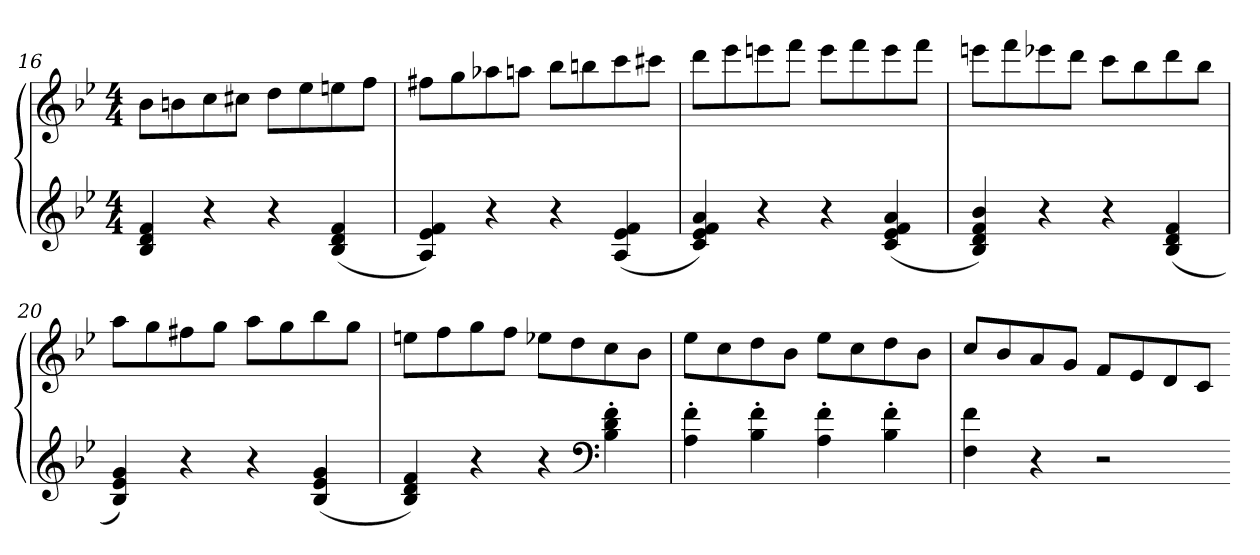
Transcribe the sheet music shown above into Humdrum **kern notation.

**kern	**kern
*part1	*part1
*staff2	*staff1
*clefG2	*clefG2
*k[b-e-]	*k[b-e-]
*B-:	*B-:
*M4/4	*M4/4
=16	=16
4B- 4d 4f	8b-L
.	8bn
4r	8cc
.	8cc#XJ
4r	8ddL
.	8ee-
(4B- 4d 4f	8een
.	8ffJ
=17	=17
4A 4e- 4f)	8ff#XL
.	8gg
4r	8aa-X
.	8aanJ
4r	8bb-L
.	8bbn
(4A 4e- 4f	8ccc
.	8ccc#XJ
=18	=18
4c 4e- 4f 4a)	8dddL
.	8eee-
4r	8eeen
.	8fffJ
4r	8eeeL
.	8fff
(4c 4e- 4f 4a	8eee
.	8fffJ
=19	=19
4B- 4d 4f 4b-)	8eeenL
.	8fff
4r	8eee-X
.	8dddJ
4r	8cccL
.	8bb-
(4B- 4d 4f	8ddd
.	8bb-J
=20	=20
4B- 4e- 4g)	8aaL
.	8gg
4r	8ff#X
.	8ggJ
4r	8aaL
.	8gg
(4B- 4e- 4g	8bb-
.	8ggJ
=21	=21
4B- 4d 4f)	8eenL
.	8ff
4r	8gg
.	8ffJ
4r	8ee-XL
.	8dd
*clefF4	*
4B-' 4d' 4f'	8cc
.	8b-J
=22	=22
4A' 4f'	8ee-L
.	8cc
4B-' 4f'	8dd
.	8b-J
4A' 4f'	8ee-L
.	8cc
4B-' 4f'	8dd
.	8b-J
=23	=23
4F 4f	8ccL
.	8b-
4r	8a
.	8gJ
2r	8fL
.	8e-
.	8d
.	8cJ
=-	=-
*-	*-
